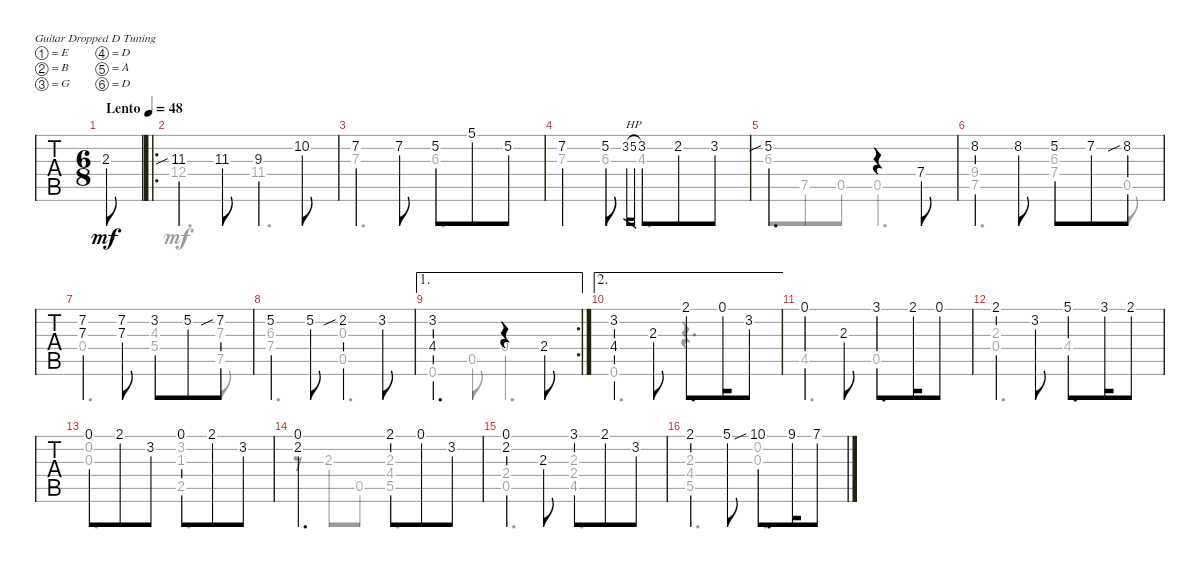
\defaultSystemsLayout 4
\bracketExtendMode groupsimilarinstruments
\singleTrackTrackNamePolicy hidden
\multiTrackTrackNamePolicy hidden
\firstSystemTrackNameOrientation horizontal
\otherSystemsTrackNameOrientation horizontal
\track ("Nylon Guitar" "Nylon Guit") {instrument acousticguitarsteel}
\staff {tabs}
\tuning (E4 B3 G3 D3 A2 D2)
\voice
\ts (6 8)
\ac
\tempo (48 "Lento")
\clef g2
\ks d
2.3.8{dy mf instrument acousticguitarsteel} |
\ro
11.3{sib lf 3}.4 11.3{lf 3}.8 9.3{lf 2}.4 10.2{lf 3}.8 |
7.2{lf 5}.4 7.2{lf 5}.8 5.2{lf 2}.8 5.1.8 5.2.8 |
7.2{lf 5}.4 5.2{lf 3}.8 3.2{h lf 3}.16{gr} 5.2{h lf 4}.16{gr} 3.2{lf 3}.8 2.2{lf 2}.8 3.2{lf 3}.8 |
5.2{sib}.4{d} r.4 7.4{lf 2}.8 |
8.2{lf 3}.4 8.2{lf 3}.8 5.2{lf 2}.8 7.2{lf 5}.8 8.2{sib lf 5}.8 |
(7.2{lf 5} 7.3{lf 4}).4 (7.2{lf 5} 7.3{lf 4}).8 3.2{lf 2}.8 5.2{lf 5}.8 7.2{sib lf 5}.8 |
5.2{lf 2}.4 5.2{lf 2}.8 2.2{sib lf 2}.4 3.2{lf 3}.8 |
\ae 1
\rc 2
(3.2{lf 4} 4.4).4{d} r.4 2.4{lf 3}.8 |
\ae 2
(3.2{lf 3} 4.4{lf 4}).4 2.3{lf 2}.8 2.1{lf 2}.8{d} 0.1.16 3.2{lf 3}.8 |
0.1.4 2.3{lf 2}.8 3.1{lf 2}.8{d} 2.1.16 0.1.8 |
2.1{lf 2}.4 3.2{lf 3}.8 5.1{lf 5}.8{d} 3.1.16 2.1{lf 2}.8 |
0.1.8 2.1{lf 3}.8 3.2{lf 5}.8 0.1.8 2.1{lf 4}.8 3.2{lf 5}.8 |
(0.1 2.2{lf 3}).4{d} 2.1{lf 2}.8 0.1.8 3.2{lf 4}.8 |
(0.1 2.2{lf 3}).4 2.3{lf 2}.8 3.1{lf 3}.8 2.1{lf 2}.8 3.2{lf 5}.8 |
2.1{lf 2}.4 5.1{lf 5}.8 10.1{sib lf 5}.8{d} 9.1{lf 4}.16 7.1{lf 2}.8
\voice
\clef g2
\ottava regular
\simile none
\ks d
|
12.4{lf 4}.4{d} 11.4{lf 4}.4{d} |
7.3{lf 4}.4{d} 6.3{lf 3}.4{d} |
7.3{lf 4}.4 6.3{lf 4}.8 4.3{lf 4}.4{d} |
6.3{lf 4}.8 7.5{lf 5}.8 0.5.8 0.5.4{d} |
(7.5{lf 2} 9.4{lf 4}).4{d} (6.3{lf 3} 7.4{lf 4}).4 0.5.8 |
0.4.4{d} (5.4{lf 4} 4.3{lf 3}).4 (7.3{lf 4} 7.5{lf 3}).8 |
(6.3{lf 3} 7.4{lf 4}).4{d} (0.3 0.5).4{d} |
0.6.4 0.5.8 0.4.4{d} |
0.6.4{d} r.4{d} |
4.5{lf 4}.4{d} 0.5.4{d} |
(2.3{lf 2} 0.4).4{d} 4.4.4{d} |
(0.2 0.3).4{d} (3.2{lf 5} 1.3{lf 2} 2.5{lf 3}).4{d} |
r.8 2.3{lf 2}.8 0.5.8 (5.5{lf 5} 4.4{lf 4} 2.3{lf 2}).4{d} |
(2.4{lf 2} 0.5).4{d} (4.5{lf 4} 2.4{lf 2} 2.3{lf 2}).4{d} |
(2.3{lf 2} 4.4{lf 3} 5.5{lf 4}).4{d} (0.2 0.3).4{d}
